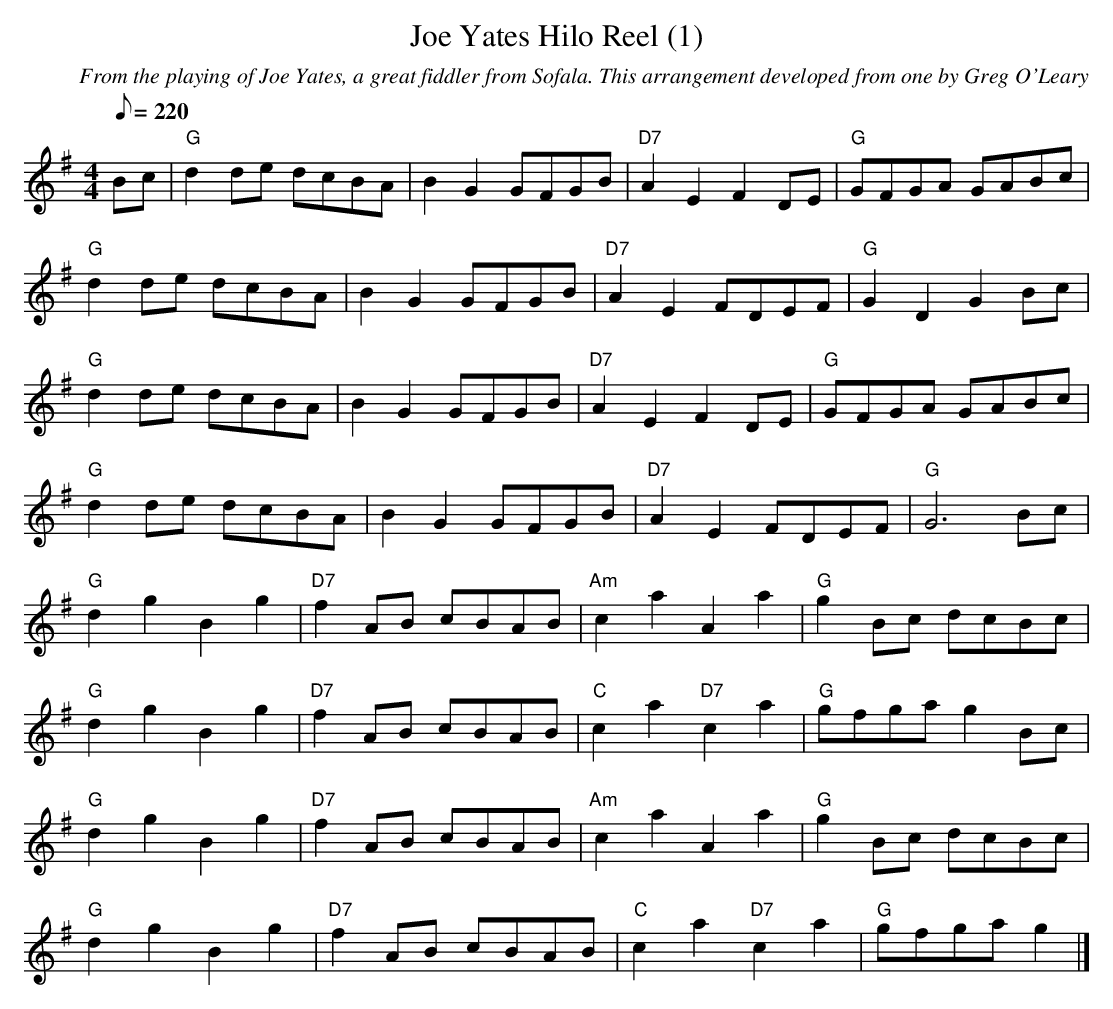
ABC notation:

X:1
T:Joe Yates Hilo Reel (1)
M:4/4
L:1/8
Q:220
C:From the playing of Joe Yates, a great fiddler from Sofala. This arrangement developed from one by Greg O'Leary
K:G
V:1
Bc|"G"d2de dcBA|B2G2GFGB|"D7"A2E2F2DE|"G"GFGA GABc|
"G"d2de dcBA|B2G2GFGB|"D7"A2E2 FDEF|"G"G2D2G2 Bc|
"G"d2de dcBA|B2G2GFGB|"D7"A2E2F2DE|"G"GFGA GABc|
"G"d2de dcBA|B2G2GFGB|"D7"A2E2 FDEF|"G"G6Bc|
"G"d2g2B2g2|"D7"f2AB cBAB|"Am"c2a2A2a2|"G"g2Bc dcBc|
"G"d2g2B2g2|"D7"f2AB cBAB|"C"c2a2"D7"c2a2|"G"gfgag2Bc|
"G"d2g2B2g2|"D7"f2AB cBAB|"Am"c2a2A2a2|"G"g2Bc dcBc|
"G"d2g2B2g2|"D7"f2AB cBAB|"C"c2a2"D7"c2a2|"G"gfgag2|]
